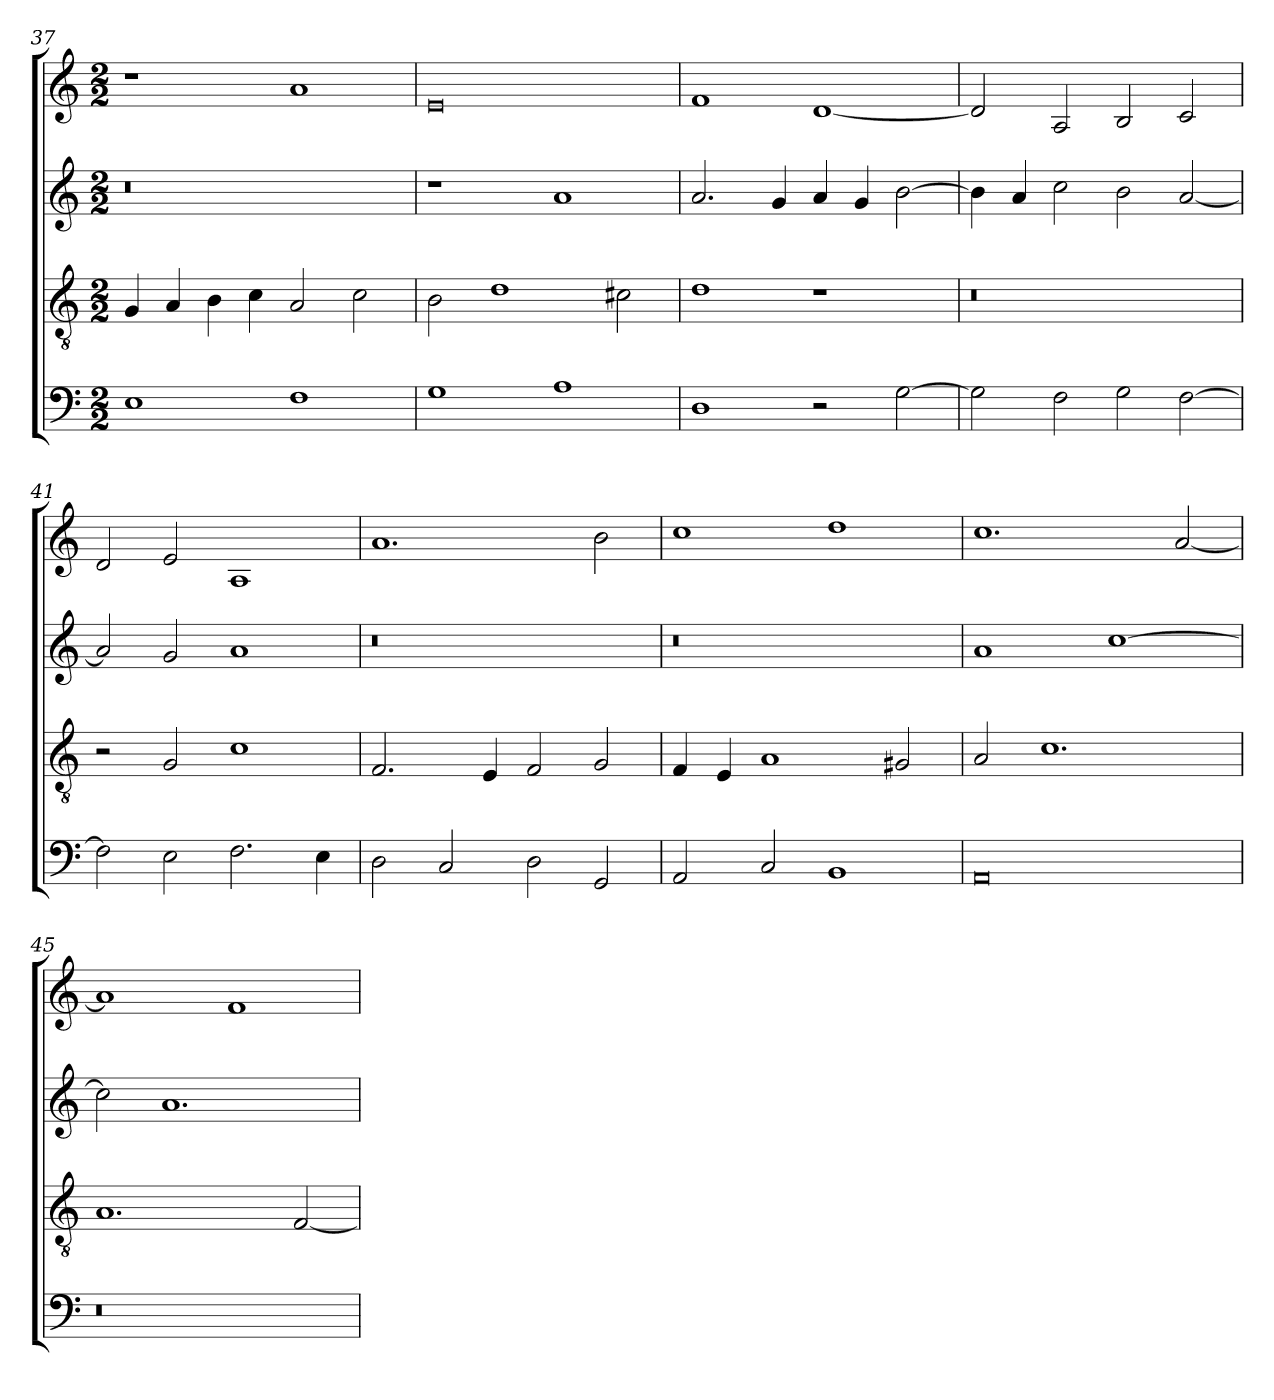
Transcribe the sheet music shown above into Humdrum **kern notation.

**kern	**kern	**kern	**kern
*part4	*part3	*part2	*part1
*staff4	*staff3	*staff2	*staff1
*clefF4	*clefGv2	*clefG2	*clefG2
*k[]	*k[]	*k[]	*k[]
*M2/2	*M2/2	*M2/2	*M2/2
=37	=37	=37	=37
1E	4G/	0r	1r
.	4A/	.	.
.	4B\	.	.
.	4c\	.	.
1F	2A/	.	1a
.	2c\	.	.
=38	=38	=38	=38
1G	2B\	1r	0e
.	1d	.	.
1A	.	1a	.
.	2c#X\	.	.
=39	=39	=39	=39
1D	1d	2.a/	1f
.	.	4g/	.
2r	1r	4a/	[1d
.	.	4g/	.
[2G\	.	[2b\	.
=40	=40	=40	=40
2G\]	0r	4b\]	2d/]
.	.	4a/	.
2F\	.	2cc\	2A/
2G\	.	2b\	2B/
[2F\	.	[2a/	2c/
=41	=41	=41	=41
2F\]	2r	2a/]	2d/
2E\	2G/	2g/	2e/
2.F\	1c	1a	1A
4E\	.	.	.
=42	=42	=42	=42
2D\	2.F/	0r	1.a
2C/	.	.	.
.	4E/	.	.
2D\	2F/	.	.
2GG/	2G/	.	2b\
=43	=43	=43	=43
2AA/	4F/	0r	1cc
.	4E/	.	.
2C/	1A	.	.
1BB	.	.	1dd
.	2G#X/	.	.
=44	=44	=44	=44
0AA	2A/	1a	1.cc
.	1.c	.	.
.	.	[1cc	.
.	.	.	[2a/
=45	=45	=45	=45
0r	1.A	2cc\]	1a]
.	.	1.a	.
.	.	.	1f
.	[2F/	.	.
=	=	=	=
*-	*-	*-	*-
